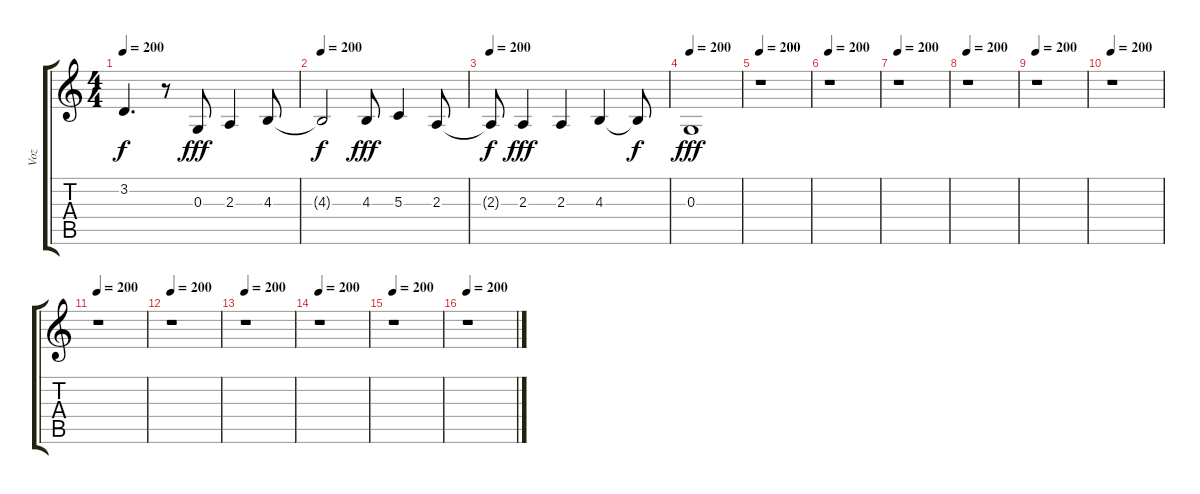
\track ("Voz" "Voz") {instrument lead1square}
\staff {score tabs}
\tuning (E4 B3 G3 D3 A2 E2) {hide}
\ts (4 4)
\tempo 200
\clef g2
\ks c
3.2{t}.4{d dy f} r.8 0.3.8{dy fff} 2.3.4 4.3.8 |
\tempo 200
4.3{t}.2{dy f} 4.3.8{dy fff} 5.3.4 2.3.8 |
\tempo 200
2.3{t}.8{dy f} 2.3.4{dy fff} 2.3.4 4.3.4 4.3{t}.8{dy f} |
\tempo 200
0.3.1{dy fff} |
\tempo 200
r.1 |
\tempo 200
r.1 |
\tempo 200
r.1 |
\tempo 200
r.1 |
\tempo 200
r.1 |
\tempo 200
r.1 |
\tempo 200
r.1 |
\tempo 200
r.1 |
\tempo 200
r.1 |
\tempo 200
r.1 |
\tempo 200
r.1 |
\tempo 200
r.1
